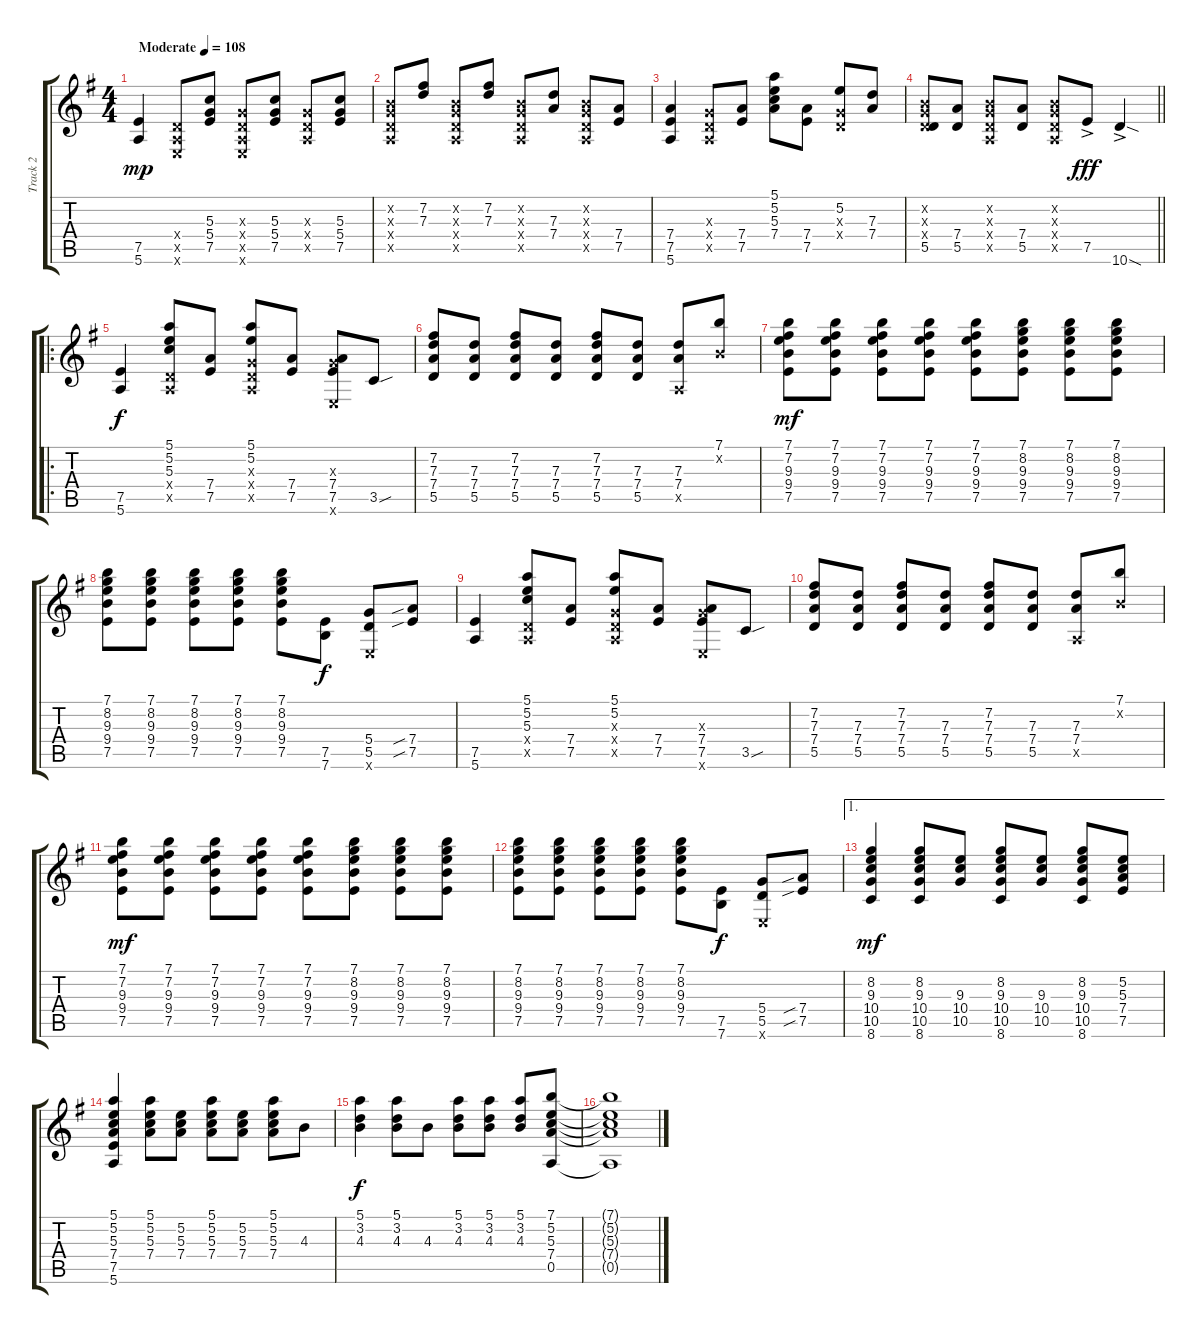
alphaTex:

\track ("Track 2" "Track 2") {instrument electricguitarjazz}
\staff {score tabs}
\tuning (E4 B3 G3 D3 A2 E2) {hide}
\ts (4 4)
\tempo (108 "Moderate")
\clef g2
\ks g
(7.5 5.6).4{dy mp instrument electricguitarjazz} (0.4{x} 0.5{x} 0.6{x}).8 (5.3 5.4 7.5).8 (0.3{x} 0.4{x} 0.5{x} 0.6{x}).8 (5.3 5.4 7.5).8 (0.3{x} 0.4{x} 0.5{x}).8 (5.3 5.4 7.5).8 |
(0.2{x} 0.3{x} 0.4{x} 0.5{x}).8 (7.2 7.3).8 (0.2{x} 0.3{x} 0.4{x} 0.5{x}).8 (7.2 7.3).8 (0.2{x} 0.3{x} 0.4{x} 0.5{x}).8 (7.3 7.4).8 (0.2{x} 0.3{x} 0.4{x} 0.5{x}).8 (7.4 7.5).8 |
(7.4 7.5 5.6).4 (0.3{x} 0.4{x} 0.5{x}).8 (7.4 7.5).8 (5.1 5.2 5.3 7.4).8 (7.4 7.5).8 (5.2 0.3{x} 0.4{x}).8 (7.3 7.4).8 |
\barLineRight lightlight
(0.2{x} 0.3{x} 0.4{x} 5.5).8 (7.4 5.5).8 (0.2{x} 0.3{x} 0.4{x} 0.5{x}).8 (7.4 5.5).8 (0.2{x} 0.3{x} 0.4{x} 0.5{x}).8 7.5{ac}.8{dy fff} 10.6{sod ac}.4 |
\ro
(7.5 5.6).4{dy f} (5.1 5.2 5.3 0.4{x} 0.5{x}).8 (7.4 7.5).8 (5.1 5.2 0.3{x} 0.4{x} 0.5{x}).8 (7.4 7.5).8 (0.3{x} 7.4 7.5 0.6{x}).8 3.5{sou}.8 |
(7.2 7.3 7.4 5.5).8 (7.3 7.4 5.5).8 (7.2 7.3 7.4 5.5).8 (7.3 7.4 5.5).8 (7.2 7.3 7.4 5.5).8 (7.3 7.4 5.5).8 (7.3 7.4 0.5{x}).8 (7.1 0.2{x}).8 |
(7.1 7.2 9.3 9.4 7.5).8{dy mf} (7.1 7.2 9.3 9.4 7.5).8 (7.1 7.2 9.3 9.4 7.5).8 (7.1 7.2 9.3 9.4 7.5).8 (7.1 7.2 9.3 9.4 7.5).8 (7.1 8.2 9.3 9.4 7.5).8 (7.1 8.2 9.3 9.4 7.5).8 (7.1 8.2 9.3 9.4 7.5).8 |
(7.1 8.2 9.3 9.4 7.5).8 (7.1 8.2 9.3 9.4 7.5).8 (7.1 8.2 9.3 9.4 7.5).8 (7.1 8.2 9.3 9.4 7.5).8 (7.1 8.2 9.3 9.4 7.5).8 (7.5 7.6).8{dy f} (5.4 5.5 0.6{x}).8 (7.4{sib} 7.5{sib}).8 |
(7.5 5.6).4 (5.1 5.2 5.3 0.4{x} 0.5{x}).8 (7.4 7.5).8 (5.1 5.2 0.3{x} 0.4{x} 0.5{x}).8 (7.4 7.5).8 (0.3{x} 7.4 7.5 0.6{x}).8 3.5{sou}.8 |
(7.2 7.3 7.4 5.5).8 (7.3 7.4 5.5).8 (7.2 7.3 7.4 5.5).8 (7.3 7.4 5.5).8 (7.2 7.3 7.4 5.5).8 (7.3 7.4 5.5).8 (7.3 7.4 0.5{x}).8 (7.1 0.2{x}).8 |
(7.1 7.2 9.3 9.4 7.5).8{dy mf} (7.1 7.2 9.3 9.4 7.5).8 (7.1 7.2 9.3 9.4 7.5).8 (7.1 7.2 9.3 9.4 7.5).8 (7.1 7.2 9.3 9.4 7.5).8 (7.1 8.2 9.3 9.4 7.5).8 (7.1 8.2 9.3 9.4 7.5).8 (7.1 8.2 9.3 9.4 7.5).8 |
(7.1 8.2 9.3 9.4 7.5).8 (7.1 8.2 9.3 9.4 7.5).8 (7.1 8.2 9.3 9.4 7.5).8 (7.1 8.2 9.3 9.4 7.5).8 (7.1 8.2 9.3 9.4 7.5).8 (7.5 7.6).8{dy f} (5.4 5.5 0.6{x}).8 (7.4{sib} 7.5{sib}).8 |
\ae 1
(8.2 9.3 10.4 10.5 8.6).4{dy mf} (8.2 9.3 10.4 10.5 8.6).8 (9.3 10.4 10.5).8 (8.2 9.3 10.4 10.5 8.6).8 (9.3 10.4 10.5).8 (8.2 9.3 10.4 10.5 8.6).8 (5.2 5.3 7.4 7.5).8 |
(5.1 5.2 5.3 7.4 7.5 5.6).4 (5.1 5.2 5.3 7.4).8 (5.2 5.3 7.4).8 (5.1 5.2 5.3 7.4).8 (5.2 5.3 7.4).8 (5.1 5.2 5.3 7.4).8 4.3.8 |
(5.1 3.2 4.3).4{dy f} (5.1 3.2 4.3).8 4.3.8 (5.1 3.2 4.3).8 (5.1 3.2 4.3).8 (5.1 3.2 4.3).8 (7.1 5.2 5.3 7.4 0.5).8 |
(7.1{t} 5.2{t} 5.3{t} 7.4{t} 0.5{t}).1
